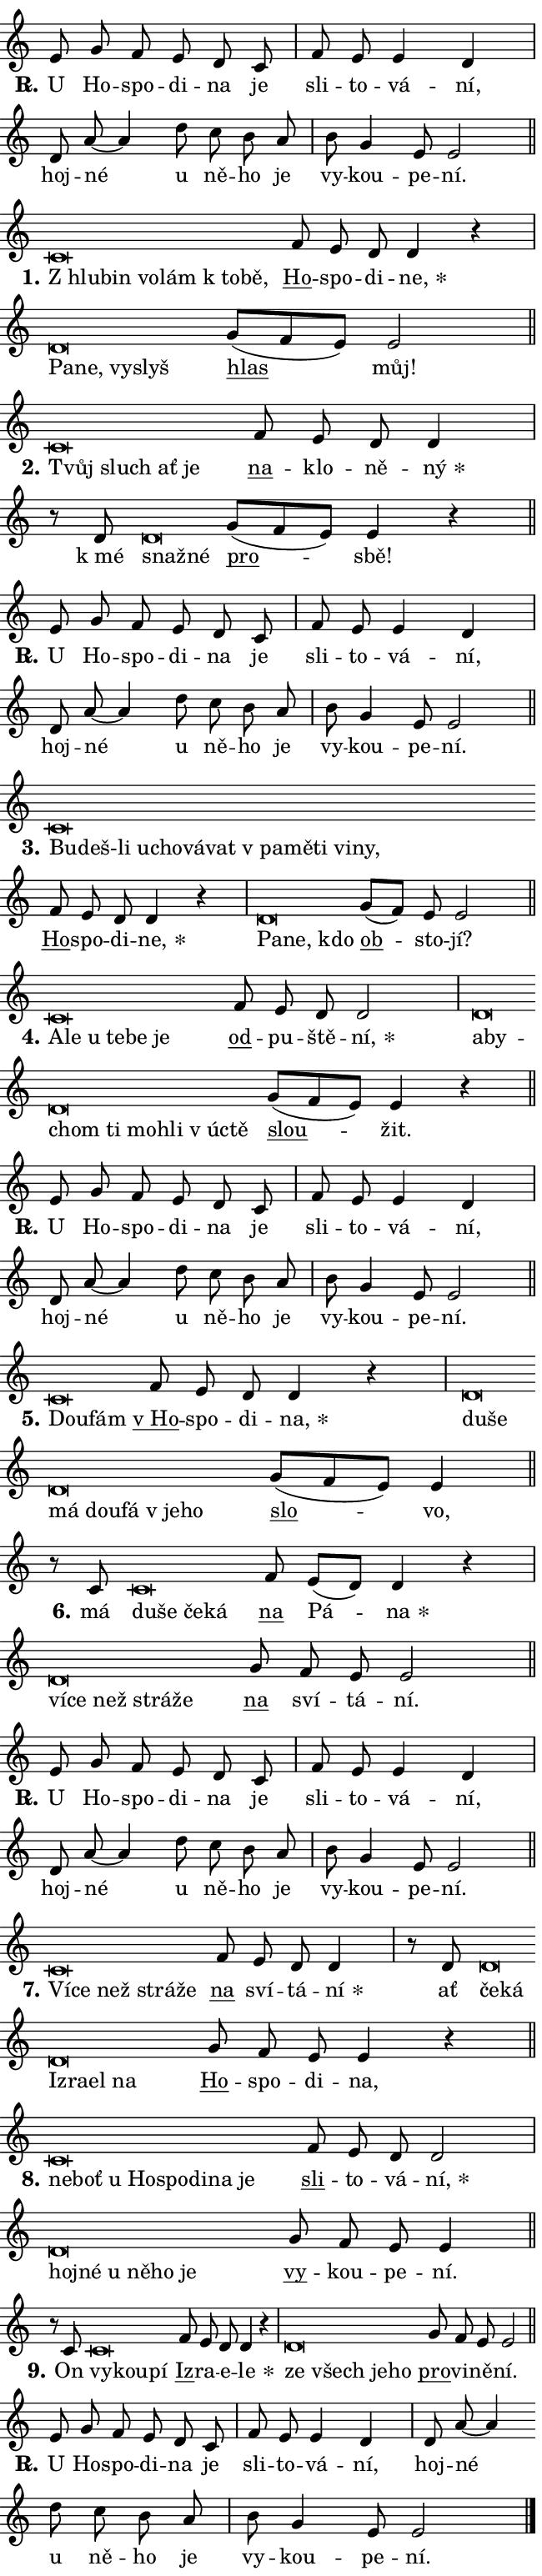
\version "2.24.0"
\header { tagline = "" }
\paper {
  indent = 0\cm
  top-margin = 0\cm
  right-margin = 0.13\cm % to fit lyric hyphens
  bottom-margin = 0\cm
  left-margin = 0\cm
  paper-width = 11\cm
  page-breaking = #ly:one-page-breaking
  system-system-spacing.basic-distance = #11
  score-system-spacing.basic-distance = #11
  ragged-last = ##f
}


%% Author: Thomas Morley
%% https://lists.gnu.org/archive/html/lilypond-user/2020-05/msg00002.html
#(define (line-position grob)
"Returns position of @var[grob} in current system:
   @code{'start}, if at first time-step
   @code{'end}, if at last time-step
   @code{'middle} otherwise
"
  (let* ((col (ly:item-get-column grob))
         (ln (ly:grob-object col 'left-neighbor))
         (rn (ly:grob-object col 'right-neighbor))
         (col-to-check-left (if (ly:grob? ln) ln col))
         (col-to-check-right (if (ly:grob? rn) rn col))
         (break-dir-left
           (and
             (ly:grob-property col-to-check-left 'non-musical #f)
             (ly:item-break-dir col-to-check-left)))
         (break-dir-right
           (and
             (ly:grob-property col-to-check-right 'non-musical #f)
             (ly:item-break-dir col-to-check-right))))
        (cond ((eqv? 1 break-dir-left) 'start)
              ((eqv? -1 break-dir-right) 'end)
              (else 'middle))))

#(define (tranparent-at-line-position vctor)
  (lambda (grob)
  "Relying on @code{line-position} select the relevant enry from @var{vctor}.
Used to determine transparency,"
    (case (line-position grob)
      ((end) (not (vector-ref vctor 0)))
      ((middle) (not (vector-ref vctor 1)))
      ((start) (not (vector-ref vctor 2))))))

noteHeadBreakVisibility =
#(define-music-function (break-visibility)(vector?)
"Makes @code{NoteHead}s transparent relying on @var{break-visibility}"
#{
  \override NoteHead.transparent =
    #(tranparent-at-line-position break-visibility)
#})

#(define delete-ledgers-for-transparent-note-heads
  (lambda (grob)
    "Reads whether a @code{NoteHead} is transparent.
If so this @code{NoteHead} is removed from @code{'note-heads} from
@var{grob}, which is supposed to be @code{LedgerLineSpanner}.
As a result ledgers are not printed for this @code{NoteHead}"
    (let* ((nhds-array (ly:grob-object grob 'note-heads))
           (nhds-list
             (if (ly:grob-array? nhds-array)
                 (ly:grob-array->list nhds-array)
                 '()))
           ;; Relies on the transparent-property being done before
           ;; Staff.LedgerLineSpanner.after-line-breaking is executed.
           ;; This is fragile ...
           (to-keep
             (remove
               (lambda (nhd)
                 (ly:grob-property nhd 'transparent #f))
               nhds-list)))
      ;; TODO find a better method to iterate over grob-arrays, similiar
      ;; to filter/remove etc for lists
      ;; For now rebuilt from scratch
      (set! (ly:grob-object grob 'note-heads)  '())
      (for-each
        (lambda (nhd)
          (ly:pointer-group-interface::add-grob grob 'note-heads nhd))
        to-keep))))

squashNotes = {
  \override NoteHead.X-extent = #'(-0.2 . 0.2)
  \override NoteHead.Y-extent = #'(-0.75 . 0)
  \override NoteHead.stencil =
    #(lambda (grob)
       (let ((pos (ly:grob-property grob 'staff-position)))
         (begin
           (if (< pos -7) (display "ERROR: Lower brevis then expected\n") (display ""))
           (if (<= pos -6) ly:text-interface::print ly:note-head::print))))
}
unSquashNotes = {
  \revert NoteHead.X-extent
  \revert NoteHead.Y-extent
  \revert NoteHead.stencil
}

hideNotes = \noteHeadBreakVisibility #begin-of-line-visible
unHideNotes = \noteHeadBreakVisibility #all-visible

% work-around for resetting accidentals
% https://lilypond.org/doc/v2.23/Documentation/notation/displaying-rhythms#unmetered-music
cadenzaMeasure = {
  \cadenzaOff
  \partial 1024 s1024
  \cadenzaOn
}

#(define-markup-command (accent layout props text) (markup?)
  "Underline accented syllable"
  (interpret-markup layout props
    #{\markup \override #'(offset . 4.3) \underline { #text }#}))

responsum = \markup \concat {
  "R" \hspace #-1.05 \path #0.1 #'((moveto 0 0.07) (lineto 0.9 0.8)) \hspace #0.05 "."
}

spaceSize = #0.6828661417322834 % exact space size for TeX Gyre Schola

\layout {
  \context {
    \Staff
    \remove "Time_signature_engraver"
    \override LedgerLineSpanner.after-line-breaking = #delete-ledgers-for-transparent-note-heads
  }
  \context {
    \Lyrics {
      \override LyricSpace.minimum-distance = \spaceSize
      \override LyricText.font-name = #"TeX Gyre Schola"
      \override LyricText.font-size = 1
      \override StanzaNumber.font-name = #"TeX Gyre Schola Bold"
      \override StanzaNumber.font-size = 1
    }
  }
  \context {
    \Score 
    \override NoteHead.text =
      #(lambda (grob) 
        (let ((pos (ly:grob-property grob 'staff-position)))
          #{\markup {
            \combine
              \halign #-0.55 \raise #(if (= pos -6) 0 0.5) \override #'(thickness . 2) \draw-line #'(3.2 . 0)
              \musicglyph "noteheads.sM1"
          }#}))
  }
}

% magnetic-lyrics.ily
%
%   written by
%     Jean Abou Samra <jean@abou-samra.fr>
%     Werner Lemberg <wl@gnu.org>
%
%   adapted by
%     Jiri Hon <jiri.hon@gmail.com>
%
% Version 2022-Apr-15

% https://www.mail-archive.com/lilypond-user@gnu.org/msg149350.html

#(define (Left_hyphen_pointer_engraver context)
   "Collect syllable-hyphen-syllable occurrences in lyrics and store
them in properties.  This engraver only looks to the left.  For
example, if the lyrics input is @code{foo -- bar}, it does the
following.

@itemize @bullet
@item
Set the @code{text} property of the @code{LyricHyphen} grob between
@q{foo} and @q{bar} to @code{foo}.

@item
Set the @code{left-hyphen} property of the @code{LyricText} grob with
text @q{foo} to the @code{LyricHyphen} grob between @q{foo} and
@q{bar}.
@end itemize

Use this auxiliary engraver in combination with the
@code{lyric-@/text::@/apply-@/magnetic-@/offset!} hook."
   (let ((hyphen #f)
         (text #f))
     (make-engraver
      (acknowledgers
       ((lyric-syllable-interface engraver grob source-engraver)
        (set! text grob)))
      (end-acknowledgers
       ((lyric-hyphen-interface engraver grob source-engraver)
        ;(when (not (grob::has-interface grob 'lyric-space-interface))
          (set! hyphen grob)));)
      ((stop-translation-timestep engraver)
       (when (and text hyphen)
         (ly:grob-set-object! text 'left-hyphen hyphen))
       (set! text #f)
       (set! hyphen #f)))))

#(define (lyric-text::apply-magnetic-offset! grob)
   "If the space between two syllables is less than the value in
property @code{LyricText@/.details@/.squash-threshold}, move the right
syllable to the left so that it gets concatenated with the left
syllable.

Use this function as a hook for
@code{LyricText@/.after-@/line-@/breaking} if the
@code{Left_@/hyphen_@/pointer_@/engraver} is active."
   (let ((hyphen (ly:grob-object grob 'left-hyphen #f)))
     (when hyphen
       (let ((left-text (ly:spanner-bound hyphen LEFT)))
         (when (grob::has-interface left-text 'lyric-syllable-interface)
           (let* ((common (ly:grob-common-refpoint grob left-text X))
                  (this-x-ext (ly:grob-extent grob common X))
                  (left-x-ext
                   (begin
                     ;; Trigger magnetism for left-text.
                     (ly:grob-property left-text 'after-line-breaking)
                     (ly:grob-extent left-text common X)))
                  ;; `delta` is the gap width between two syllables.
                  (delta (- (interval-start this-x-ext)
                            (interval-end left-x-ext)))
                  (details (ly:grob-property grob 'details))
                  (threshold (assoc-get 'squash-threshold details 0.2)))
             (when (< delta threshold)
               (let* (;; We have to manipulate the input text so that
                      ;; ligatures crossing syllable boundaries are not
                      ;; disabled.  For languages based on the Latin
                      ;; script this is essentially a beautification.
                      ;; However, for non-Western scripts it can be a
                      ;; necessity.
                      (lt (ly:grob-property left-text 'text))
                      (rt (ly:grob-property grob 'text))
                      (is-space (grob::has-interface hyphen 'lyric-space-interface))
                      (space (if is-space " " ""))
                      (extra-delta (if is-space spaceSize 0))
                      ;; Append new syllable.
                      (ltrt-space (if (and (string? lt) (string? rt))
                                (string-append lt space rt)
                                (make-concat-markup (list lt space rt))))
                      ;; Right-align `ltrt` to the right side.
                      (ltrt-space-markup (grob-interpret-markup
                               grob
                               (make-translate-markup
                                (cons (interval-length this-x-ext) 0)
                                (make-right-align-markup ltrt-space)))))
                 (begin
                   ;; Don't print `left-text`.
                   (ly:grob-set-property! left-text 'stencil #f)
                   ;; Set text and stencil (which holds all collected
                   ;; syllables so far) and shift it to the left.
                   (ly:grob-set-property! grob 'text ltrt-space)
                   (ly:grob-set-property! grob 'stencil ltrt-space-markup)
                   (ly:grob-translate-axis! grob (- (- delta extra-delta)) X))))))))))


#(define (lyric-hyphen::displace-bounds-first grob)
   ;; Make very sure this callback isn't triggered too early.
   (let ((left (ly:spanner-bound grob LEFT))
         (right (ly:spanner-bound grob RIGHT)))
     (ly:grob-property left 'after-line-breaking)
     (ly:grob-property right 'after-line-breaking)
     (ly:lyric-hyphen::print grob)))

squashThreshold = #0.4

\layout {
  \context {
    \Lyrics
    \consists #Left_hyphen_pointer_engraver
    \override LyricText.after-line-breaking =
      #lyric-text::apply-magnetic-offset!
    \override LyricHyphen.stencil = #lyric-hyphen::displace-bounds-first
    \override LyricText.details.squash-threshold = \squashThreshold
    \override LyricHyphen.minimum-distance = 0
    \override LyricHyphen.minimum-length = \squashThreshold
  }
}

squashText = \override LyricText.details.squash-threshold = 9999
unSquashText = \override LyricText.details.squash-threshold = \squashThreshold

leftText = \override LyricText.self-alignment-X = #LEFT
unLeftText = \revert LyricText.self-alignment-X

starOffset = #(lambda (grob) 
                (let ((x_offset (ly:self-alignment-interface::aligned-on-x-parent grob)))
                  (if (= x_offset 0) 0 (+ x_offset 1.2))))

star = #(define-music-function (syllable)(string?)
"Append star separator at the end of a syllable"
#{
  \once \override LyricText.X-offset = #starOffset
  \lyricmode { \markup {
    #syllable
    \override #'((font-name . "TeX Gyre Schola Bold")) \hspace #0.2 \lower #0.65 \larger "*"
  } }
#})

starAccent = #(define-music-function (syllable)(string?)
"Append star separator at the end of a syllable and make accent"
#{
  \once \override LyricText.X-offset = #starOffset
  \lyricmode { \markup {
    \accent #syllable
    \override #'((font-name . "TeX Gyre Schola Bold")) \hspace #0.2 \lower #0.65 \larger "*"
  } }
#})

breath = #(define-music-function (syllable)(string?)
"Append breathing indicator at the end of a syllable"
#{
  \lyricmode { \markup { #syllable "+" } }
#})

optionalBreath = #(define-music-function (syllable)(string?)
"Append optional breathing indicator at the end of a syllable"
#{
  \lyricmode { \markup { #syllable "(+)" } }
#})


\score {
    <<
        \new Voice = "melody" { \cadenzaOn \key c \major \relative { e'8 g f e d c \cadenzaMeasure \bar "|" f e e4 d \cadenzaMeasure \bar "|" d8 a'8~ a4 \bar "" d8 c b a \cadenzaMeasure \bar "|" b g4 e8 e2 \cadenzaMeasure \bar "||" \break } }
        \new Lyrics \lyricsto "melody" { \lyricmode { \set stanza = \responsum
U Ho -- spo -- di -- na je sli -- to -- vá -- ní, hoj -- né u ně -- ho je vy -- kou -- pe -- ní. } }
    >>
    \layout {}
}

\score {
    <<
        \new Voice = "melody" { \cadenzaOn \key c \major \relative { \squashNotes c'\breve*1/16 \hideNotes \breve*1/16 \bar "" \breve*1/16 \bar "" \breve*1/16 \bar "" \breve*1/16 \breve*1/16 \bar "" \unHideNotes \unSquashNotes \bar "" f8 e d d4 r \cadenzaMeasure \bar "|" \squashNotes d\breve*1/16 \hideNotes \breve*1/16 \bar "" \breve*1/16 \breve*1/16 \bar "" \unHideNotes \unSquashNotes \bar "" g8[( f e)] e2 \cadenzaMeasure \bar "||" \break } }
        \new Lyrics \lyricsto "melody" { \lyricmode { \set stanza = "1."
\leftText "Z hlu" -- \squashText bin vo -- lám "k to" -- bě, \unLeftText \unSquashText \markup \accent Ho -- spo -- di -- \star ne, \leftText Pa -- \squashText ne, vy -- slyš \unLeftText \unSquashText \markup \accent hlas můj! } }
    >>
    \layout {}
}

\score {
    <<
        \new Voice = "melody" { \cadenzaOn \key c \major \relative { \squashNotes c'\breve*1/16 \hideNotes \breve*1/16 \bar "" \breve*1/16 \breve*1/16 \bar "" \unHideNotes \unSquashNotes \bar "" f8 e d d4 \cadenzaMeasure \bar "|" r8 d \squashNotes d\breve*1/16 \hideNotes \breve*1/16 \bar "" \unHideNotes \unSquashNotes \bar "" g8[( f e)] e4 r \cadenzaMeasure \bar "||" \break } }
        \new Lyrics \lyricsto "melody" { \lyricmode { \set stanza = "2."
\leftText Tvůj \squashText sluch ať je \unLeftText \unSquashText \markup \accent na -- klo -- ně -- \star ný "k mé" \leftText snaž -- \squashText né \unLeftText \unSquashText \markup \accent pro -- sbě! } }
    >>
    \layout {}
}

\score {
    <<
        \new Voice = "melody" { \cadenzaOn \key c \major \relative { e'8 g f e d c \cadenzaMeasure \bar "|" f e e4 d \cadenzaMeasure \bar "|" d8 a'8~ a4 \bar "" d8 c b a \cadenzaMeasure \bar "|" b g4 e8 e2 \cadenzaMeasure \bar "||" \break } }
        \new Lyrics \lyricsto "melody" { \lyricmode { \set stanza = \responsum
U Ho -- spo -- di -- na je sli -- to -- vá -- ní, hoj -- né u ně -- ho je vy -- kou -- pe -- ní. } }
    >>
    \layout {}
}

\score {
    <<
        \new Voice = "melody" { \cadenzaOn \key c \major \relative { \squashNotes c'\breve*1/16 \hideNotes \breve*1/16 \bar "" \breve*1/16 \bar "" \breve*1/16 \bar "" \breve*1/16 \bar "" \breve*1/16 \bar "" \breve*1/16 \bar "" \breve*1/16 \bar "" \breve*1/16 \bar "" \breve*1/16 \breve*1/16 \bar "" \unHideNotes \unSquashNotes \bar "" f8 e d d4 r \cadenzaMeasure \bar "|" \squashNotes d\breve*1/16 \hideNotes \breve*1/16 \breve*1/16 \bar "" \unHideNotes \unSquashNotes \bar "" g8[( f)] e e2 \cadenzaMeasure \bar "||" \break } }
        \new Lyrics \lyricsto "melody" { \lyricmode { \set stanza = "3."
\leftText Bu -- \squashText deš-li u -- cho -- vá -- vat "v pa" -- mě -- ti vi -- ny, \unLeftText \unSquashText \markup \accent Ho -- spo -- di -- \star ne, \leftText Pa -- \squashText ne, kdo \unLeftText \unSquashText \markup \accent ob -- sto -- jí? } }
    >>
    \layout {}
}

\score {
    <<
        \new Voice = "melody" { \cadenzaOn \key c \major \relative { \squashNotes c'\breve*1/16 \hideNotes \breve*1/16 \bar "" \breve*1/16 \bar "" \breve*1/16 \bar "" \breve*1/16 \breve*1/16 \bar "" \unHideNotes \unSquashNotes \bar "" f8 e d d2 \cadenzaMeasure \bar "|" \squashNotes d\breve*1/16 \hideNotes \breve*1/16 \bar "" \breve*1/16 \bar "" \breve*1/16 \bar "" \breve*1/16 \bar "" \breve*1/16 \bar "" \breve*1/16 \breve*1/16 \bar "" \unHideNotes \unSquashNotes \bar "" g8[( f e)] e4 r \cadenzaMeasure \bar "||" \break } }
        \new Lyrics \lyricsto "melody" { \lyricmode { \set stanza = "4."
\leftText A -- \squashText le u te -- be je \unLeftText \unSquashText \markup \accent od -- pu -- ště -- \star ní, \leftText a -- \squashText by -- chom ti mo -- hli "v ú" -- ctě \unLeftText \unSquashText \markup \accent slou -- žit. } }
    >>
    \layout {}
}

\score {
    <<
        \new Voice = "melody" { \cadenzaOn \key c \major \relative { e'8 g f e d c \cadenzaMeasure \bar "|" f e e4 d \cadenzaMeasure \bar "|" d8 a'8~ a4 \bar "" d8 c b a \cadenzaMeasure \bar "|" b g4 e8 e2 \cadenzaMeasure \bar "||" \break } }
        \new Lyrics \lyricsto "melody" { \lyricmode { \set stanza = \responsum
U Ho -- spo -- di -- na je sli -- to -- vá -- ní, hoj -- né u ně -- ho je vy -- kou -- pe -- ní. } }
    >>
    \layout {}
}

\score {
    <<
        \new Voice = "melody" { \cadenzaOn \key c \major \relative { \squashNotes c'\breve*1/16 \hideNotes \breve*1/16 \bar "" \unHideNotes \unSquashNotes \bar "" f8 e d d4 r \cadenzaMeasure \bar "|" \squashNotes d\breve*1/16 \hideNotes \breve*1/16 \bar "" \breve*1/16 \bar "" \breve*1/16 \bar "" \breve*1/16 \bar "" \breve*1/16 \breve*1/16 \bar "" \unHideNotes \unSquashNotes \bar "" g8[( f e)] e4 \cadenzaMeasure \bar "||" \break } }
        \new Lyrics \lyricsto "melody" { \lyricmode { \set stanza = "5."
\leftText Dou -- \squashText fám \unLeftText \unSquashText \markup \accent "v Ho" -- spo -- di -- \star na, \leftText du -- \squashText še má dou -- fá "v je" -- ho \unLeftText \unSquashText \markup \accent slo -- vo, } }
    >>
    \layout {}
}

\score {
    <<
        \new Voice = "melody" { \cadenzaOn \key c \major \relative { r8 c' \squashNotes c\breve*1/16 \hideNotes \breve*1/16 \bar "" \breve*1/16 \breve*1/16 \bar "" \unHideNotes \unSquashNotes \bar "" f8 e[( d)] d4 r \cadenzaMeasure \bar "|" \squashNotes d\breve*1/16 \hideNotes \breve*1/16 \bar "" \breve*1/16 \bar "" \breve*1/16 \breve*1/16 \bar "" \unHideNotes \unSquashNotes \bar "" g8 f e e2 \cadenzaMeasure \bar "||" \break } }
        \new Lyrics \lyricsto "melody" { \lyricmode { \set stanza = "6."
má \leftText du -- \squashText še če -- ká \unLeftText \unSquashText \markup \accent na Pá -- \star na \leftText ví -- \squashText ce než strá -- že \unLeftText \unSquashText \markup \accent na sví -- tá -- ní. } }
    >>
    \layout {}
}

\score {
    <<
        \new Voice = "melody" { \cadenzaOn \key c \major \relative { e'8 g f e d c \cadenzaMeasure \bar "|" f e e4 d \cadenzaMeasure \bar "|" d8 a'8~ a4 \bar "" d8 c b a \cadenzaMeasure \bar "|" b g4 e8 e2 \cadenzaMeasure \bar "||" \break } }
        \new Lyrics \lyricsto "melody" { \lyricmode { \set stanza = \responsum
U Ho -- spo -- di -- na je sli -- to -- vá -- ní, hoj -- né u ně -- ho je vy -- kou -- pe -- ní. } }
    >>
    \layout {}
}

\score {
    <<
        \new Voice = "melody" { \cadenzaOn \key c \major \relative { \squashNotes c'\breve*1/16 \hideNotes \breve*1/16 \bar "" \breve*1/16 \bar "" \breve*1/16 \breve*1/16 \bar "" \unHideNotes \unSquashNotes \bar "" f8 e d d4 \cadenzaMeasure \bar "|" r8 d \squashNotes d\breve*1/16 \hideNotes \breve*1/16 \bar "" \breve*1/16 \bar "" \breve*1/16 \bar "" \breve*1/16 \breve*1/16 \bar "" \unHideNotes \unSquashNotes \bar "" g8 f e e4 r \cadenzaMeasure \bar "||" \break } }
        \new Lyrics \lyricsto "melody" { \lyricmode { \set stanza = "7."
\leftText Ví -- \squashText ce než strá -- že \unLeftText \unSquashText \markup \accent na sví -- tá -- \star ní ať \leftText če -- \squashText ká Iz -- ra -- el na \unLeftText \unSquashText \markup \accent Ho -- spo -- di -- na, } }
    >>
    \layout {}
}

\score {
    <<
        \new Voice = "melody" { \cadenzaOn \key c \major \relative { \squashNotes c'\breve*1/16 \hideNotes \breve*1/16 \bar "" \breve*1/16 \bar "" \breve*1/16 \bar "" \breve*1/16 \bar "" \breve*1/16 \bar "" \breve*1/16 \breve*1/16 \bar "" \unHideNotes \unSquashNotes \bar "" f8 e d d2 \cadenzaMeasure \bar "|" \squashNotes d\breve*1/16 \hideNotes \breve*1/16 \bar "" \breve*1/16 \bar "" \breve*1/16 \bar "" \breve*1/16 \breve*1/16 \bar "" \unHideNotes \unSquashNotes \bar "" g8 f e e4 \cadenzaMeasure \bar "||" \break } }
        \new Lyrics \lyricsto "melody" { \lyricmode { \set stanza = "8."
\leftText ne -- \squashText boť u Ho -- spo -- di -- na je \unLeftText \unSquashText \markup \accent sli -- to -- vá -- \star ní, \leftText hoj -- \squashText né u ně -- ho je \unLeftText \unSquashText \markup \accent vy -- kou -- pe -- ní. } }
    >>
    \layout {}
}

\score {
    <<
        \new Voice = "melody" { \cadenzaOn \key c \major \relative { r8 c' \squashNotes c\breve*1/16 \hideNotes \breve*1/16 \breve*1/16 \bar "" \unHideNotes \unSquashNotes \bar "" f8 e d d4 r \cadenzaMeasure \bar "|" \squashNotes d\breve*1/16 \hideNotes \breve*1/16 \bar "" \breve*1/16 \breve*1/16 \bar "" \unHideNotes \unSquashNotes \bar "" g8 f e e2 \cadenzaMeasure \bar "||" \break } }
        \new Lyrics \lyricsto "melody" { \lyricmode { \set stanza = "9."
On \leftText vy -- \squashText kou -- pí \unLeftText \unSquashText \markup \accent Iz -- ra -- e -- \star le \leftText ze \squashText všech je -- ho \unLeftText \unSquashText \markup \accent pro -- vi -- ně -- ní. } }
    >>
    \layout {}
}

\score {
    <<
        \new Voice = "melody" { \cadenzaOn \key c \major \relative { e'8 g f e d c \cadenzaMeasure \bar "|" f e e4 d \cadenzaMeasure \bar "|" d8 a'8~ a4 \bar "" d8 c b a \cadenzaMeasure \bar "|" b g4 e8 e2 \cadenzaMeasure \bar "||" \break } \bar "|." }
        \new Lyrics \lyricsto "melody" { \lyricmode { \set stanza = \responsum
U Ho -- spo -- di -- na je sli -- to -- vá -- ní, hoj -- né u ně -- ho je vy -- kou -- pe -- ní. } }
    >>
    \layout {}
}
